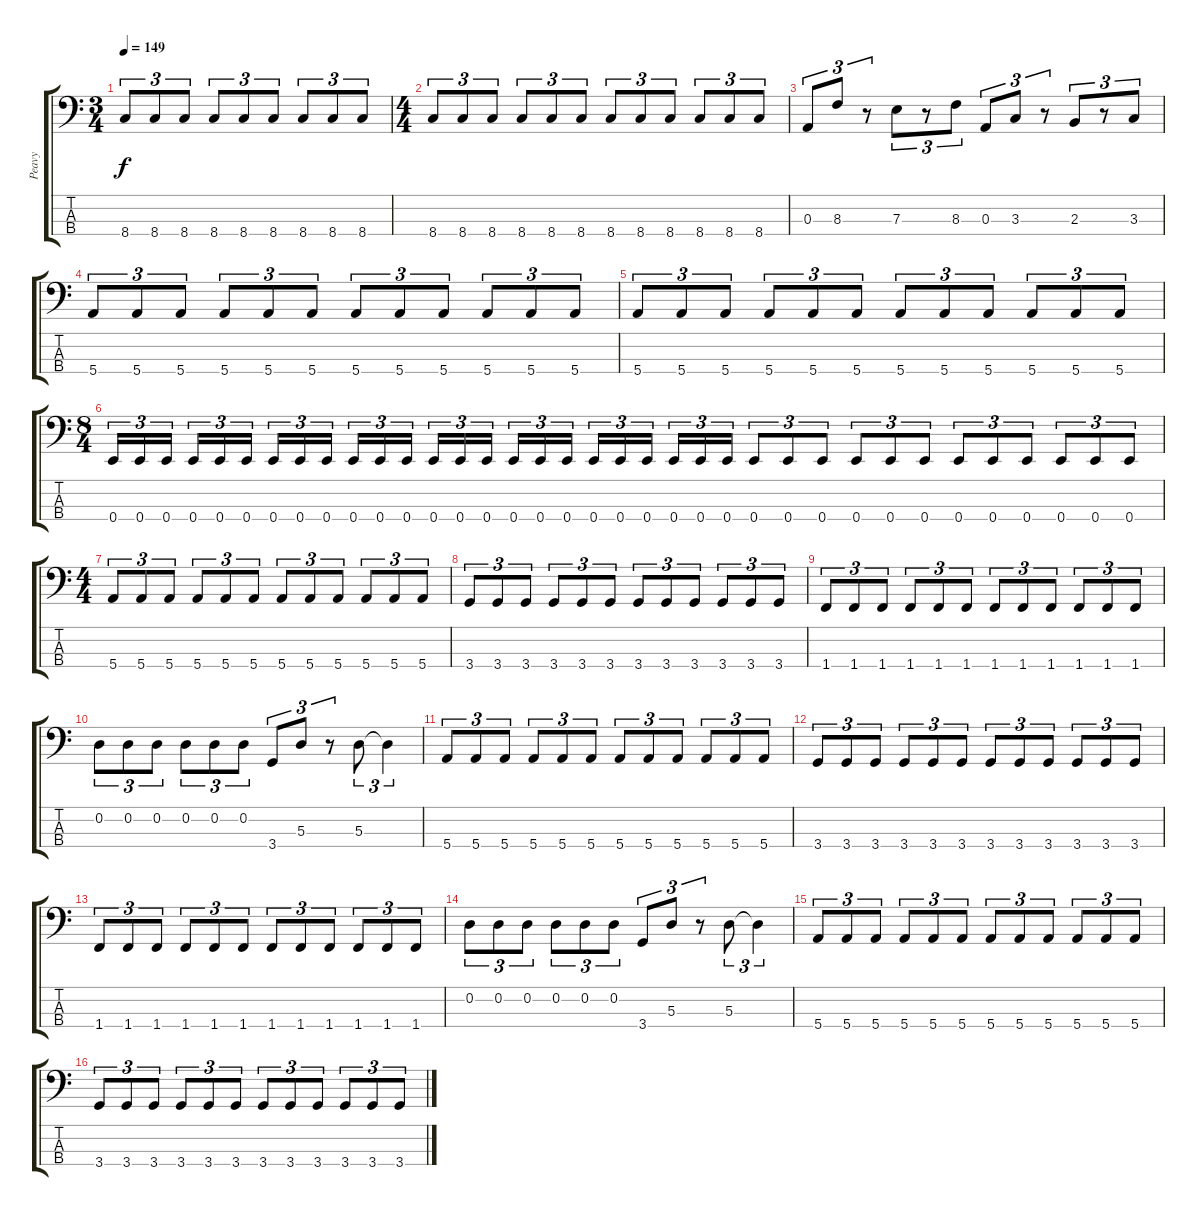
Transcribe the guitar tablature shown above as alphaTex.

\track ("Peavy" "Peavy") {instrument electricbassfinger}
\staff {score tabs}
\tuning (G2 D2 A1 E1) {hide}
\ts (3 4)
\tempo 149
\clef f4
\ks c
8.4.8{tu (3 2) dy f} 8.4.8{tu (3 2)} 8.4.8{tu (3 2)} 8.4.8{tu (3 2)} 8.4.8{tu (3 2)} 8.4.8{tu (3 2)} 8.4.8{tu (3 2)} 8.4.8{tu (3 2)} 8.4.8{tu (3 2)} |
\ts (4 4)
8.4.8{tu (3 2)} 8.4.8{tu (3 2)} 8.4.8{tu (3 2)} 8.4.8{tu (3 2)} 8.4.8{tu (3 2)} 8.4.8{tu (3 2)} 8.4.8{tu (3 2)} 8.4.8{tu (3 2)} 8.4.8{tu (3 2)} 8.4.8{tu (3 2)} 8.4.8{tu (3 2)} 8.4.8{tu (3 2)} |
0.3.8{tu (3 2)} 8.3.8{tu (3 2)} r.8{tu (3 2)} 7.3.8{tu (3 2)} r.8{tu (3 2)} 8.3.8{tu (3 2)} 0.3.8{tu (3 2)} 3.3.8{tu (3 2)} r.8{tu (3 2)} 2.3.8{tu (3 2)} r.8{tu (3 2)} 3.3.8{tu (3 2)} |
5.4.8{tu (3 2)} 5.4.8{tu (3 2)} 5.4.8{tu (3 2)} 5.4.8{tu (3 2)} 5.4.8{tu (3 2)} 5.4.8{tu (3 2)} 5.4.8{tu (3 2)} 5.4.8{tu (3 2)} 5.4.8{tu (3 2)} 5.4.8{tu (3 2)} 5.4.8{tu (3 2)} 5.4.8{tu (3 2)} |
5.4.8{tu (3 2)} 5.4.8{tu (3 2)} 5.4.8{tu (3 2)} 5.4.8{tu (3 2)} 5.4.8{tu (3 2)} 5.4.8{tu (3 2)} 5.4.8{tu (3 2)} 5.4.8{tu (3 2)} 5.4.8{tu (3 2)} 5.4.8{tu (3 2)} 5.4.8{tu (3 2)} 5.4.8{tu (3 2)} |
\ts (8 4)
0.4.16{tu (3 2)} 0.4.16{tu (3 2)} 0.4.16{tu (3 2) beam splitsecondary} 0.4.16{tu (3 2)} 0.4.16{tu (3 2)} 0.4.16{tu (3 2)} 0.4.16{tu (3 2)} 0.4.16{tu (3 2)} 0.4.16{tu (3 2) beam splitsecondary} 0.4.16{tu (3 2)} 0.4.16{tu (3 2)} 0.4.16{tu (3 2)} 0.4.16{tu (3 2)} 0.4.16{tu (3 2)} 0.4.16{tu (3 2) beam splitsecondary} 0.4.16{tu (3 2)} 0.4.16{tu (3 2)} 0.4.16{tu (3 2)} 0.4.16{tu (3 2)} 0.4.16{tu (3 2)} 0.4.16{tu (3 2) beam splitsecondary} 0.4.16{tu (3 2)} 0.4.16{tu (3 2)} 0.4.16{tu (3 2)} 0.4.8{tu (3 2)} 0.4.8{tu (3 2)} 0.4.8{tu (3 2)} 0.4.8{tu (3 2)} 0.4.8{tu (3 2)} 0.4.8{tu (3 2)} 0.4.8{tu (3 2)} 0.4.8{tu (3 2)} 0.4.8{tu (3 2)} 0.4.8{tu (3 2)} 0.4.8{tu (3 2)} 0.4.8{tu (3 2)} |
\ts (4 4)
5.4.8{tu (3 2)} 5.4.8{tu (3 2)} 5.4.8{tu (3 2)} 5.4.8{tu (3 2)} 5.4.8{tu (3 2)} 5.4.8{tu (3 2)} 5.4.8{tu (3 2)} 5.4.8{tu (3 2)} 5.4.8{tu (3 2)} 5.4.8{tu (3 2)} 5.4.8{tu (3 2)} 5.4.8{tu (3 2)} |
3.4.8{tu (3 2)} 3.4.8{tu (3 2)} 3.4.8{tu (3 2)} 3.4.8{tu (3 2)} 3.4.8{tu (3 2)} 3.4.8{tu (3 2)} 3.4.8{tu (3 2)} 3.4.8{tu (3 2)} 3.4.8{tu (3 2)} 3.4.8{tu (3 2)} 3.4.8{tu (3 2)} 3.4.8{tu (3 2)} |
1.4.8{tu (3 2)} 1.4.8{tu (3 2)} 1.4.8{tu (3 2)} 1.4.8{tu (3 2)} 1.4.8{tu (3 2)} 1.4.8{tu (3 2)} 1.4.8{tu (3 2)} 1.4.8{tu (3 2)} 1.4.8{tu (3 2)} 1.4.8{tu (3 2)} 1.4.8{tu (3 2)} 1.4.8{tu (3 2)} |
0.2.8{tu (3 2)} 0.2.8{tu (3 2)} 0.2.8{tu (3 2)} 0.2.8{tu (3 2)} 0.2.8{tu (3 2)} 0.2.8{tu (3 2)} 3.4.8{tu (3 2)} 5.3.8{tu (3 2)} r.8{tu (3 2)} 5.3.8{tu (3 2)} 5.3{t}.4{tu (3 2)} |
5.4.8{tu (3 2)} 5.4.8{tu (3 2)} 5.4.8{tu (3 2)} 5.4.8{tu (3 2)} 5.4.8{tu (3 2)} 5.4.8{tu (3 2)} 5.4.8{tu (3 2)} 5.4.8{tu (3 2)} 5.4.8{tu (3 2)} 5.4.8{tu (3 2)} 5.4.8{tu (3 2)} 5.4.8{tu (3 2)} |
3.4.8{tu (3 2)} 3.4.8{tu (3 2)} 3.4.8{tu (3 2)} 3.4.8{tu (3 2)} 3.4.8{tu (3 2)} 3.4.8{tu (3 2)} 3.4.8{tu (3 2)} 3.4.8{tu (3 2)} 3.4.8{tu (3 2)} 3.4.8{tu (3 2)} 3.4.8{tu (3 2)} 3.4.8{tu (3 2)} |
1.4.8{tu (3 2)} 1.4.8{tu (3 2)} 1.4.8{tu (3 2)} 1.4.8{tu (3 2)} 1.4.8{tu (3 2)} 1.4.8{tu (3 2)} 1.4.8{tu (3 2)} 1.4.8{tu (3 2)} 1.4.8{tu (3 2)} 1.4.8{tu (3 2)} 1.4.8{tu (3 2)} 1.4.8{tu (3 2)} |
0.2.8{tu (3 2)} 0.2.8{tu (3 2)} 0.2.8{tu (3 2)} 0.2.8{tu (3 2)} 0.2.8{tu (3 2)} 0.2.8{tu (3 2)} 3.4.8{tu (3 2)} 5.3.8{tu (3 2)} r.8{tu (3 2)} 5.3.8{tu (3 2)} 5.3{t}.4{tu (3 2)} |
5.4.8{tu (3 2)} 5.4.8{tu (3 2)} 5.4.8{tu (3 2)} 5.4.8{tu (3 2)} 5.4.8{tu (3 2)} 5.4.8{tu (3 2)} 5.4.8{tu (3 2)} 5.4.8{tu (3 2)} 5.4.8{tu (3 2)} 5.4.8{tu (3 2)} 5.4.8{tu (3 2)} 5.4.8{tu (3 2)} |
3.4.8{tu (3 2)} 3.4.8{tu (3 2)} 3.4.8{tu (3 2)} 3.4.8{tu (3 2)} 3.4.8{tu (3 2)} 3.4.8{tu (3 2)} 3.4.8{tu (3 2)} 3.4.8{tu (3 2)} 3.4.8{tu (3 2)} 3.4.8{tu (3 2)} 3.4.8{tu (3 2)} 3.4.8{tu (3 2)}
